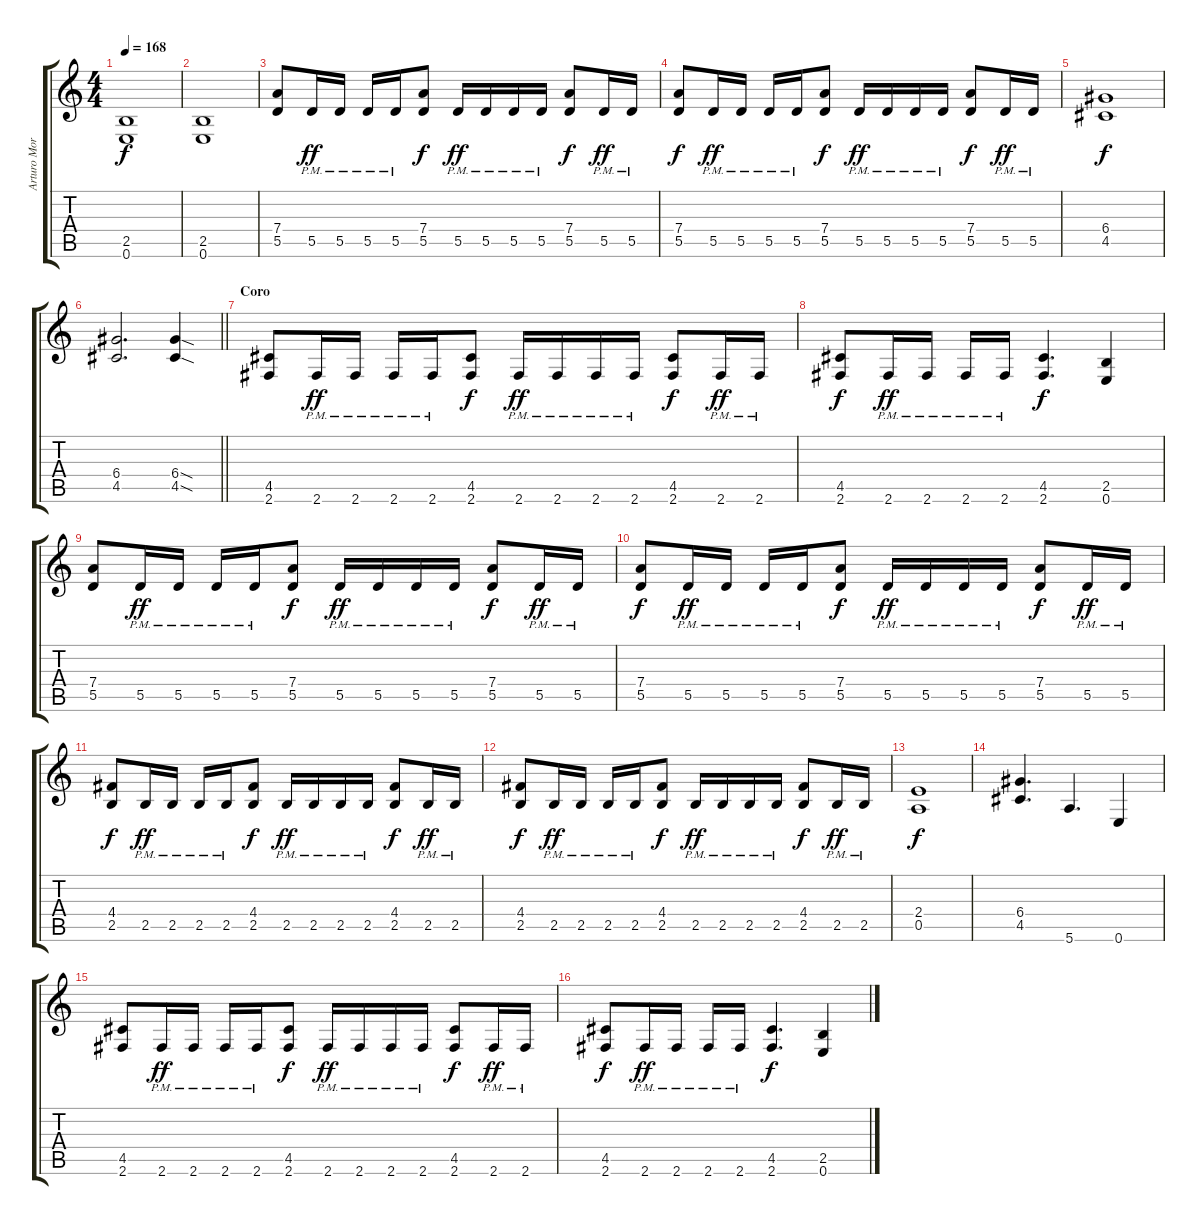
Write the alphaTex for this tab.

\track ("Arturo Morras" "Arturo Mor") {instrument overdrivenguitar}
\staff {score tabs}
\tuning (E4 B3 G3 D3 A2 E2) {hide}
\ts (4 4)
\tempo 168
\clef g2
\ks c
(2.5 0.6).1{dy f} |
(2.5 0.6).1 |
(7.4 5.5).8 5.5{pm}.16{dy ff} 5.5{pm}.16 5.5{pm}.16 5.5{pm}.16 (7.4 5.5).8{dy f} 5.5{pm}.16{dy ff} 5.5{pm}.16 5.5{pm}.16 5.5{pm}.16 (7.4 5.5).8{dy f} 5.5{pm}.16{dy ff} 5.5{pm}.16 |
(7.4 5.5).8{dy f} 5.5{pm}.16{dy ff} 5.5{pm}.16 5.5{pm}.16 5.5{pm}.16 (7.4 5.5).8{dy f} 5.5{pm}.16{dy ff} 5.5{pm}.16 5.5{pm}.16 5.5{pm}.16 (7.4 5.5).8{dy f} 5.5{pm}.16{dy ff} 5.5{pm}.16 |
(6.4 4.5).1{dy f} |
\barLineRight lightlight
(6.4 4.5).2{d} (6.4{sod} 4.5{sod}).4 |
\section ("" "Coro")
(4.5 2.6).8 2.6{pm}.16{dy ff} 2.6{pm}.16 2.6{pm}.16 2.6{pm}.16 (4.5 2.6).8{dy f} 2.6{pm}.16{dy ff} 2.6{pm}.16 2.6{pm}.16 2.6{pm}.16 (4.5 2.6).8{dy f} 2.6{pm}.16{dy ff} 2.6{pm}.16 |
(4.5 2.6).8{dy f} 2.6{pm}.16{dy ff} 2.6{pm}.16 2.6{pm}.16 2.6{pm}.16 (4.5 2.6).4{d dy f} (2.5 0.6).4 |
(7.4 5.5).8 5.5{pm}.16{dy ff} 5.5{pm}.16 5.5{pm}.16 5.5{pm}.16 (7.4 5.5).8{dy f} 5.5{pm}.16{dy ff} 5.5{pm}.16 5.5{pm}.16 5.5{pm}.16 (7.4 5.5).8{dy f} 5.5{pm}.16{dy ff} 5.5{pm}.16 |
(7.4 5.5).8{dy f} 5.5{pm}.16{dy ff} 5.5{pm}.16 5.5{pm}.16 5.5{pm}.16 (7.4 5.5).8{dy f} 5.5{pm}.16{dy ff} 5.5{pm}.16 5.5{pm}.16 5.5{pm}.16 (7.4 5.5).8{dy f} 5.5{pm}.16{dy ff} 5.5{pm}.16 |
(4.4 2.5).8{dy f} 2.5{pm}.16{dy ff} 2.5{pm}.16 2.5{pm}.16 2.5{pm}.16 (4.4 2.5).8{dy f} 2.5{pm}.16{dy ff} 2.5{pm}.16 2.5{pm}.16 2.5{pm}.16 (4.4 2.5).8{dy f} 2.5{pm}.16{dy ff} 2.5{pm}.16 |
(4.4 2.5).8{dy f} 2.5{pm}.16{dy ff} 2.5{pm}.16 2.5{pm}.16 2.5{pm}.16 (4.4 2.5).8{dy f} 2.5{pm}.16{dy ff} 2.5{pm}.16 2.5{pm}.16 2.5{pm}.16 (4.4 2.5).8{dy f} 2.5{pm}.16{dy ff} 2.5{pm}.16 |
(2.4 0.5).1{dy f} |
(6.4 4.5).4{d} 5.6.4{d} 0.6.4 |
(4.5 2.6).8 2.6{pm}.16{dy ff} 2.6{pm}.16 2.6{pm}.16 2.6{pm}.16 (4.5 2.6).8{dy f} 2.6{pm}.16{dy ff} 2.6{pm}.16 2.6{pm}.16 2.6{pm}.16 (4.5 2.6).8{dy f} 2.6{pm}.16{dy ff} 2.6{pm}.16 |
(4.5 2.6).8{dy f} 2.6{pm}.16{dy ff} 2.6{pm}.16 2.6{pm}.16 2.6{pm}.16 (4.5 2.6).4{d dy f} (2.5 0.6).4
